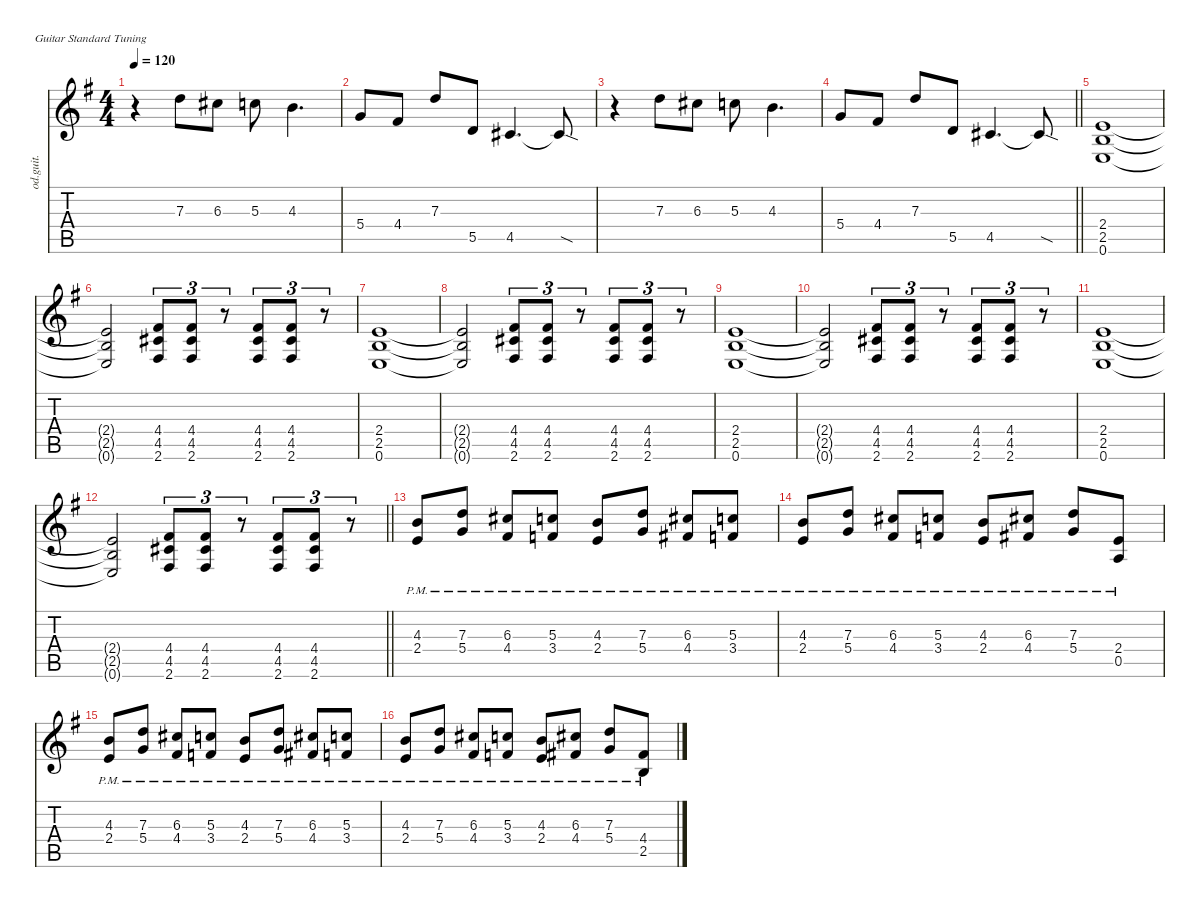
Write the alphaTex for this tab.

\defaultSystemsLayout 4
\hideDynamics
\bracketExtendMode nobrackets
\otherSystemsTrackNameOrientation horizontal
\track ("Guitarra 1" "od.guit.") {defaultSystemsLayout 8 mute instrument overdrivenguitar}
\staff {score tabs}
\tuning (E4 B3 G3 D3 A2 E2)
\ts (4 4)
\tempo 120
\clef g2
\ks g
r.4{dy f beam Down} 7.3{acc forcenatural}.8{beam Down} 6.3{acc #}.8{beam Down} 5.3{acc forcenatural}.8{beam Down} 4.3{acc forcenatural}.4{d beam Down} |
5.4{acc forcenatural}.8{beam Up} 4.4{acc #}.8{beam Up} 7.3{acc forcenatural}.8{beam Up} 5.5{acc forcenatural}.8{beam Up} 4.5{acc #}.4{d beam Up} 4.5{sod t acc #}.8{beam Up} |
r.4{beam Down} 7.3{acc forcenatural}.8{beam Down} 6.3{acc #}.8{beam Down} 5.3{acc forcenatural}.8{beam Down} 4.3{acc forcenatural}.4{d beam Down} |
\barLineRight lightlight
5.4{acc forcenatural}.8{beam Up} 4.4{acc #}.8{beam Up} 7.3{acc forcenatural}.8{beam Up} 5.5{acc forcenatural}.8{beam Up} 4.5{acc #}.4{d beam Up} 4.5{sod t acc #}.8{beam Up} |
(2.4{acc forcenatural} 2.5{acc forcenatural} 0.6{acc forcenatural}).1{beam Up} |
(2.4{t acc forcenatural} 2.5{t acc forcenatural} 0.6{t acc forcenatural}).2{beam Up} (4.4{acc #} 4.5{acc #} 2.6{acc #}).8{tu (3 2) beam Up} (4.4{acc #} 4.5{acc #} 2.6{acc #}).8{tu (3 2) beam Up} r.8{tu (3 2) beam Up} (4.4{acc #} 4.5{acc #} 2.6{acc #}).8{tu (3 2) beam Up} (4.4{acc #} 4.5{acc #} 2.6{acc #}).8{tu (3 2) beam Up} r.8{tu (3 2) beam Up} |
(2.4{acc forcenatural} 2.5{acc forcenatural} 0.6{acc forcenatural}).1{beam Up} |
(2.4{t acc forcenatural} 2.5{t acc forcenatural} 0.6{t acc forcenatural}).2{beam Up} (4.4{acc #} 4.5{acc #} 2.6{acc #}).8{tu (3 2) beam Up} (4.4{acc #} 4.5{acc #} 2.6{acc #}).8{tu (3 2) beam Up} r.8{tu (3 2) beam Up} (4.4{acc #} 4.5{acc #} 2.6{acc #}).8{tu (3 2) beam Up} (4.4{acc #} 4.5{acc #} 2.6{acc #}).8{tu (3 2) beam Up} r.8{tu (3 2) beam Up} |
(2.4{acc forcenatural} 2.5{acc forcenatural} 0.6{acc forcenatural}).1{beam Up} |
(2.4{t acc forcenatural} 2.5{t acc forcenatural} 0.6{t acc forcenatural}).2{beam Up} (4.4{acc #} 4.5{acc #} 2.6{acc #}).8{tu (3 2) beam Up} (4.4{acc #} 4.5{acc #} 2.6{acc #}).8{tu (3 2) beam Up} r.8{tu (3 2) beam Up} (4.4{acc #} 4.5{acc #} 2.6{acc #}).8{tu (3 2) beam Up} (4.4{acc #} 4.5{acc #} 2.6{acc #}).8{tu (3 2) beam Up} r.8{tu (3 2) beam Up} |
(2.4{acc forcenatural} 2.5{acc forcenatural} 0.6{acc forcenatural}).1{beam Up} |
\barLineRight lightlight
(2.4{t acc forcenatural} 2.5{t acc forcenatural} 0.6{t acc forcenatural}).2{beam Up} (4.4{acc #} 4.5{acc #} 2.6{acc #}).8{tu (3 2) beam Up} (4.4{acc #} 4.5{acc #} 2.6{acc #}).8{tu (3 2) beam Up} r.8{tu (3 2) beam Up} (4.4{acc #} 4.5{acc #} 2.6{acc #}).8{tu (3 2) beam Up} (4.4{acc #} 4.5{acc #} 2.6{acc #}).8{tu (3 2) beam Up} r.8{tu (3 2) beam Up} |
(4.3{pm acc forcenatural} 2.4{pm acc forcenatural}).8{beam Up} (7.3{pm acc forcenatural} 5.4{pm acc forcenatural}).8{beam Up} (6.3{pm acc #} 4.4{pm acc #}).8{beam Up} (5.3{pm acc forcenatural} 3.4{pm acc forcenatural}).8{beam Up} (4.3{pm acc forcenatural} 2.4{pm acc forcenatural}).8{beam Up} (7.3{pm acc forcenatural} 5.4{pm acc forcenatural}).8{beam Up} (6.3{pm acc #} 4.4{pm acc #}).8{beam Up} (5.3{pm acc forcenatural} 3.4{pm acc forcenatural}).8{beam Up} |
(4.3{pm acc forcenatural} 2.4{pm acc forcenatural}).8{beam Up} (7.3{pm acc forcenatural} 5.4{pm acc forcenatural}).8{beam Up} (6.3{pm acc #} 4.4{pm acc #}).8{beam Up} (5.3{pm acc forcenatural} 3.4{pm acc forcenatural}).8{beam Up} (4.3{pm acc forcenatural} 2.4{pm acc forcenatural}).8{beam Up} (6.3{pm acc #} 4.4{pm acc #}).8{beam Up} (7.3{pm acc forcenatural} 5.4{pm acc forcenatural}).8{beam Up} (2.4{pm acc forcenatural} 0.5{pm acc forcenatural}).8{beam Up} |
(4.3{pm acc forcenatural} 2.4{pm acc forcenatural}).8{beam Up} (7.3{pm acc forcenatural} 5.4{pm acc forcenatural}).8{beam Up} (6.3{pm acc #} 4.4{pm acc #}).8{beam Up} (5.3{pm acc forcenatural} 3.4{pm acc forcenatural}).8{beam Up} (4.3{pm acc forcenatural} 2.4{pm acc forcenatural}).8{beam Up} (7.3{pm acc forcenatural} 5.4{pm acc forcenatural}).8{beam Up} (6.3{pm acc #} 4.4{pm acc #}).8{beam Up} (5.3{pm acc forcenatural} 3.4{pm acc forcenatural}).8{beam Up} |
(4.3{pm acc forcenatural} 2.4{pm acc forcenatural}).8{beam Up} (7.3{pm acc forcenatural} 5.4{pm acc forcenatural}).8{beam Up} (6.3{pm acc #} 4.4{pm acc #}).8{beam Up} (5.3{pm acc forcenatural} 3.4{pm acc forcenatural}).8{beam Up} (4.3{pm acc forcenatural} 2.4{pm acc forcenatural}).8{beam Up} (6.3{pm acc #} 4.4{pm acc #}).8{beam Up} (7.3{pm acc forcenatural} 5.4{pm acc forcenatural}).8{beam Up} (4.4{pm acc #} 2.5{pm acc forcenatural}).8{beam Up}
